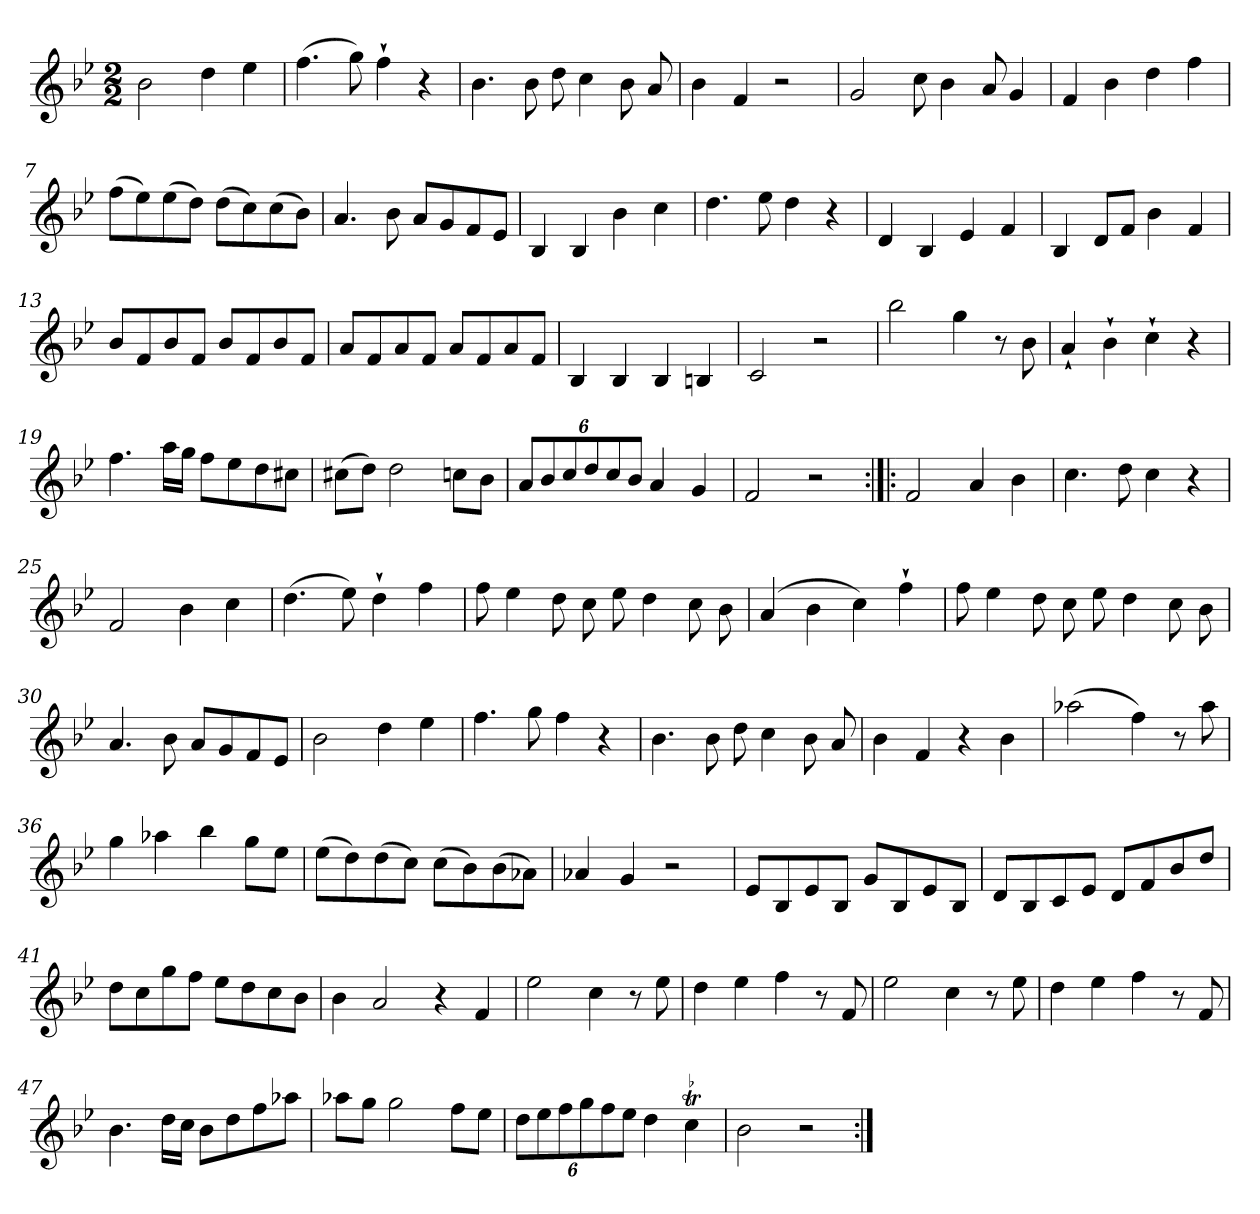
**kern
*part1
*staff1
*clefG2
*k[b-e-]
*B-:
*M2/2
*MM120
=1
2b-
4dd
4ee-
=2
(4.ff
8gg)
4ff`
4r
=3
4.b-
8b-
8dd
4cc
8b-
8a
=4
4b-
4f
2r
=5
2g
8cc
4b-
8a
4g
=6
4f
4b-
4dd
4ff
=7
(8ff\L
8ee-\)
(8ee-\
8dd\J)
(8dd\L
8cc\)
(8cc\
8b-\J)
=8
4.a
8b-
8a/L
8g/
8f/
8e-/J
=9
4B-
4B-
4b-
4cc
=10
4.dd
8ee-
4dd
4r
=11
4d
4B-
4e-
4f
=12
4B-
8d/L
8f/J
4b-
4f
=13
8b-/L
8f/
8b-/
8f/J
8b-/L
8f/
8b-/
8f/J
=14
8a/L
8f/
8a/
8f/J
8a/L
8f/
8a/
8f/J
=15
4B-
4B-
4B-
4Bn
=16
2c
2r
=17
2bb-
4gg
8r
8b-
=18
4a`
4b-`
4cc`
4r
=19
4.ff
16aa\LL
16gg\JJ
8ff\L
8ee-\
8dd\
8cc#X\J
=20
(8cc#X\L
8dd\J)
2dd
8ccn\L
8b-\J
=21
12a/L
12b-/
12cc/
12dd/
12cc/
12b-/J
4a
4g
=22
2f
2r
=23:|!|:
2f
4a
4b-
=24
4.cc
8dd
4cc
4r
=25
2f
4b-
4cc
=26
(4.dd
8ee-)
4dd`
4ff
=27
8ff
4ee-
8dd
8cc
8ee-
4dd
8cc
8b-
=28
(4a
4b-
4cc)
4ff`
=29
8ff
4ee-
8dd
8cc
8ee-
4dd
8cc
8b-
=30
4.a
8b-
8a/L
8g/
8f/
8e-/J
=31
2b-
4dd
4ee-
=32
4.ff
8gg
4ff
4r
=33
4.b-
8b-
8dd
4cc
8b-
8a
=34
4b-
4f
4r
4b-
=35
(2aa-X
4ff)
8r
8aa-
=36
4gg
4aa-X
4bb-
8gg\L
8ee-\J
=37
(8ee-\L
8dd\)
(8dd\
8cc\J)
(8cc\L
8b-\)
(8b-\
8a-X\J)
=38
4a-X
4g
2r
=39
8e-/L
8B-/
8e-/
8B-/J
8g/L
8B-/
8e-/
8B-/J
=40
8d/L
8B-/
8c/
8e-/J
8d/L
8f/
8b-/
8dd/J
=41
8dd\L
8cc\
8gg\
8ff\J
8ee-\L
8dd\
8cc\
8b-\J
=42
4b-
2a
4r
4f
=43
2ee-
4cc
8r
8ee-
=44
4dd
4ee-
4ff
8r
8f
=45
2ee-
4cc
8r
8ee-
=46
4dd
4ee-
4ff
8r
8f
=47
4.b-
16dd\LL
16cc\JJ
8b-\L
8dd\
8ff\
8aa-X\J
=48
8aa-X\L
8gg\J
2gg
8ff\L
8ee-\J
=49
12dd\L
12ee-\
12ff\
12gg\
12ff\
12ee-\J
4dd
!LO:TR:acc=-
4cct
=50
2b-
2r
=:|!
*-
